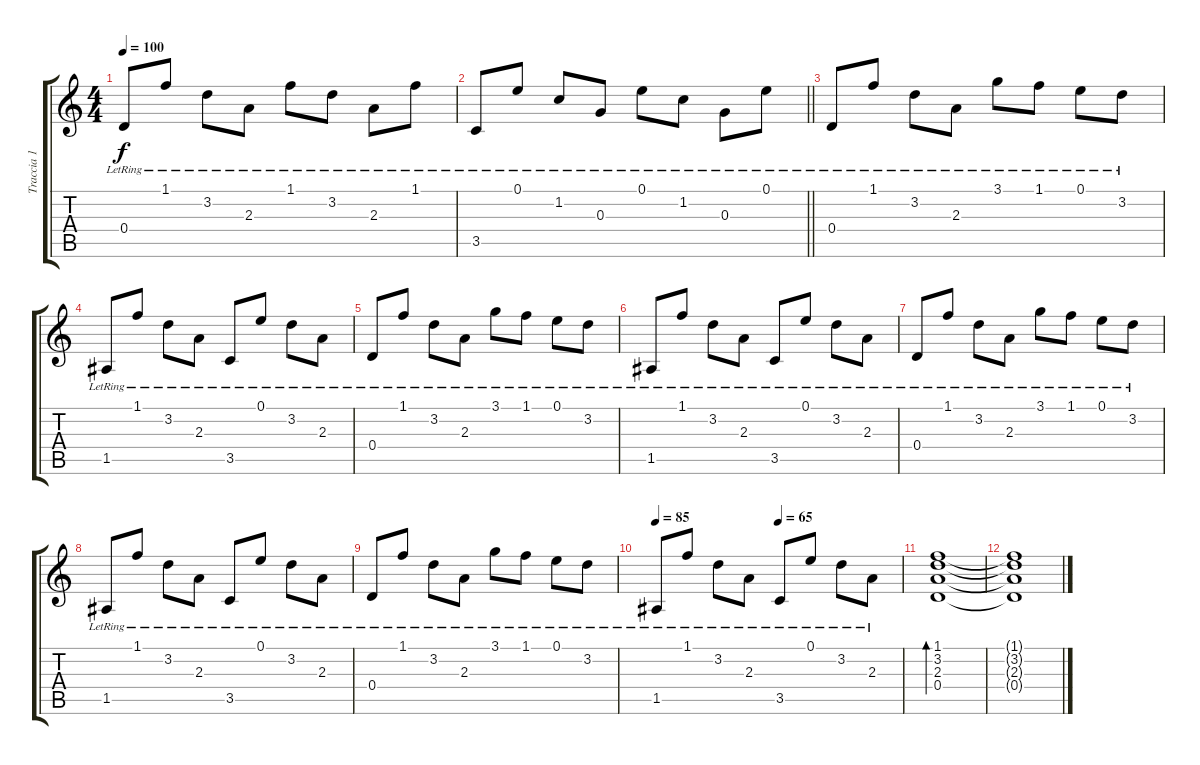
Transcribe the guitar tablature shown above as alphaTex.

\track ("Traccia 1" "Traccia 1") {instrument electricguitarclean}
\staff {score tabs}
\tuning (E4 B3 G3 D3 A2 E2) {hide}
\ts (4 4)
\tempo 100
\clef g2
\ks c
0.4{lr}.8{dy f} 1.1{lr}.8 3.2{lr}.8 2.3{lr}.8 1.1{lr}.8 3.2{lr}.8 2.3{lr}.8 1.1{lr}.8 |
\barLineRight lightlight
3.5{lr}.8 0.1{lr}.8 1.2{lr}.8 0.3{lr}.8 0.1{lr}.8 1.2{lr}.8 0.3{lr}.8 0.1{lr}.8 |
0.4{lr}.8 1.1{lr}.8 3.2{lr}.8 2.3{lr}.8 3.1{lr}.8 1.1{lr}.8 0.1{lr}.8 3.2{lr}.8 |
1.5{lr}.8 1.1{lr}.8 3.2{lr}.8 2.3{lr}.8 3.5{lr}.8 0.1{lr}.8 3.2{lr}.8 2.3{lr}.8 |
0.4{lr}.8 1.1{lr}.8 3.2{lr}.8 2.3{lr}.8 3.1{lr}.8 1.1{lr}.8 0.1{lr}.8 3.2{lr}.8 |
1.5{lr}.8 1.1{lr}.8 3.2{lr}.8 2.3{lr}.8 3.5{lr}.8 0.1{lr}.8 3.2{lr}.8 2.3{lr}.8 |
0.4{lr}.8 1.1{lr}.8 3.2{lr}.8 2.3{lr}.8 3.1{lr}.8 1.1{lr}.8 0.1{lr}.8 3.2{lr}.8 |
1.5{lr}.8 1.1{lr}.8 3.2{lr}.8 2.3{lr}.8 3.5{lr}.8 0.1{lr}.8 3.2{lr}.8 2.3{lr}.8 |
0.4{lr}.8 1.1{lr}.8 3.2{lr}.8 2.3{lr}.8 3.1{lr}.8 1.1{lr}.8 0.1{lr}.8 3.2{lr}.8 |
\tempo 85
\tempo (65 0.5)
1.5{lr}.8 1.1{lr}.8 3.2{lr}.8 2.3{lr}.8 3.5{lr}.8 0.1{lr}.8 3.2{lr}.8 2.3{lr}.8 |
(1.1 3.2 2.3 0.4).1{bd 480} |
(1.1{t} 3.2{t} 2.3{t} 0.4{t}).1
